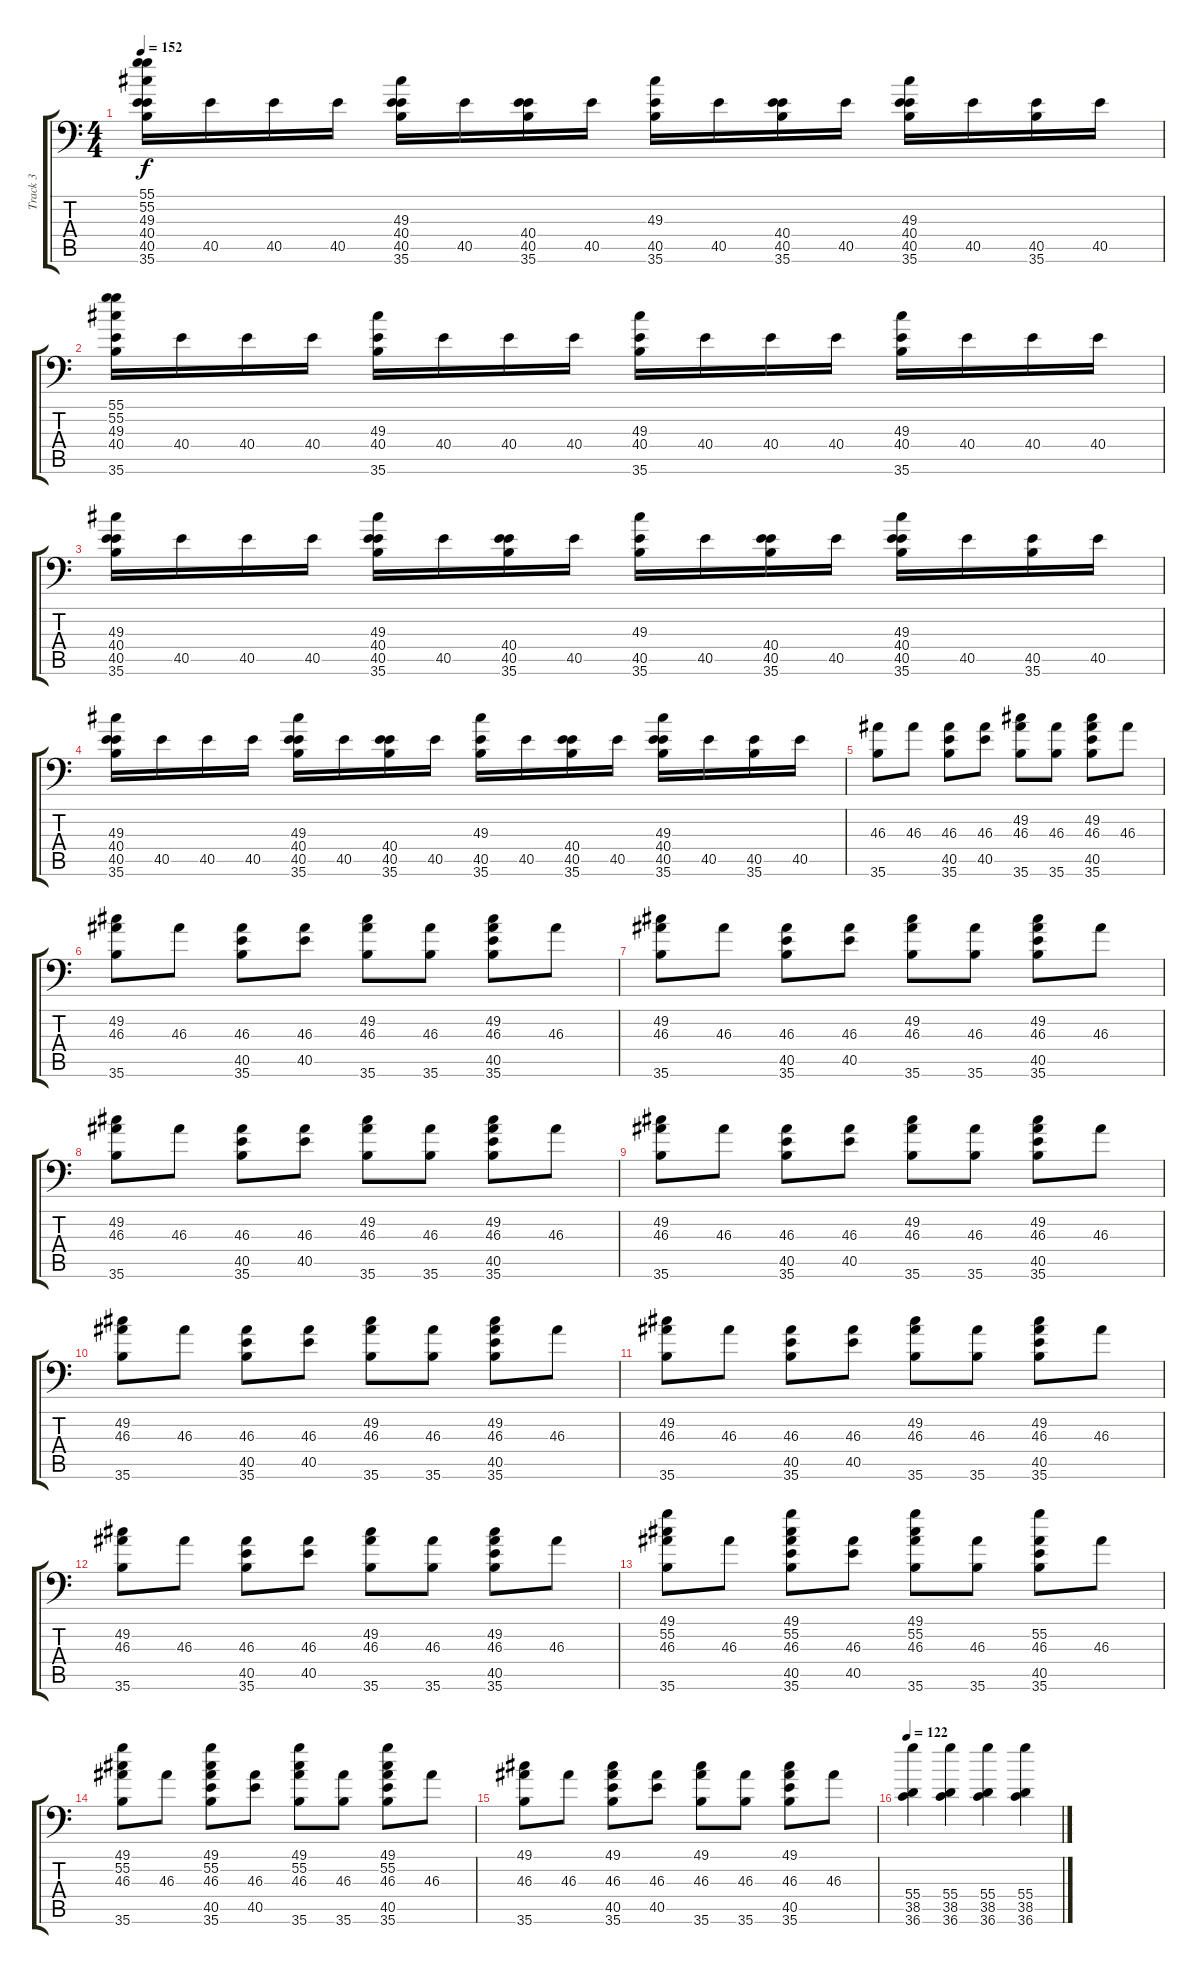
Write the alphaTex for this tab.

\track ("Track 3" "Track 3") {instrument acousticgrandpiano}
\staff {score tabs}
\tuning (C-1 C-1 C-1 C-1 C-1 C-1) {hide}
\ts (4 4)
\tempo 152
\clef f4
\ks c
(55.1 55.2 49.3 40.4 40.5 35.6).16{dy f} 40.5.16 40.5.16 40.5.16 (49.3 40.4 40.5 35.6).16 40.5.16 (40.4 40.5 35.6).16 40.5.16 (49.3 40.5 35.6).16 40.5.16 (40.4 40.5 35.6).16 40.5.16 (49.3 40.4 40.5 35.6).16 40.5.16 (40.5 35.6).16 40.5.16 |
(55.1 55.2 49.3 40.4 35.6).16 40.4.16 40.4.16 40.4.16 (49.3 40.4 35.6).16 40.4.16 40.4.16 40.4.16 (49.3 40.4 35.6).16 40.4.16 40.4.16 40.4.16 (49.3 40.4 35.6).16 40.4.16 40.4.16 40.4.16 |
(49.3 40.4 40.5 35.6).16 40.5.16 40.5.16 40.5.16 (49.3 40.4 40.5 35.6).16 40.5.16 (40.4 40.5 35.6).16 40.5.16 (49.3 40.5 35.6).16 40.5.16 (40.4 40.5 35.6).16 40.5.16 (49.3 40.4 40.5 35.6).16 40.5.16 (40.5 35.6).16 40.5.16 |
(49.3 40.4 40.5 35.6).16 40.5.16 40.5.16 40.5.16 (49.3 40.4 40.5 35.6).16 40.5.16 (40.4 40.5 35.6).16 40.5.16 (49.3 40.5 35.6).16 40.5.16 (40.4 40.5 35.6).16 40.5.16 (49.3 40.4 40.5 35.6).16 40.5.16 (40.5 35.6).16 40.5.16 |
(46.3 35.6).8 46.3.8 (46.3 40.5 35.6).8 (46.3 40.5).8 (49.2 46.3 35.6).8 (46.3 35.6).8 (49.2 46.3 40.5 35.6).8 46.3.8 |
(49.2 46.3 35.6).8 46.3.8 (46.3 40.5 35.6).8 (46.3 40.5).8 (49.2 46.3 35.6).8 (46.3 35.6).8 (49.2 46.3 40.5 35.6).8 46.3.8 |
(49.2 46.3 35.6).8 46.3.8 (46.3 40.5 35.6).8 (46.3 40.5).8 (49.2 46.3 35.6).8 (46.3 35.6).8 (49.2 46.3 40.5 35.6).8 46.3.8 |
(49.2 46.3 35.6).8 46.3.8 (46.3 40.5 35.6).8 (46.3 40.5).8 (49.2 46.3 35.6).8 (46.3 35.6).8 (49.2 46.3 40.5 35.6).8 46.3.8 |
(49.2 46.3 35.6).8 46.3.8 (46.3 40.5 35.6).8 (46.3 40.5).8 (49.2 46.3 35.6).8 (46.3 35.6).8 (49.2 46.3 40.5 35.6).8 46.3.8 |
(49.2 46.3 35.6).8 46.3.8 (46.3 40.5 35.6).8 (46.3 40.5).8 (49.2 46.3 35.6).8 (46.3 35.6).8 (49.2 46.3 40.5 35.6).8 46.3.8 |
(49.2 46.3 35.6).8 46.3.8 (46.3 40.5 35.6).8 (46.3 40.5).8 (49.2 46.3 35.6).8 (46.3 35.6).8 (49.2 46.3 40.5 35.6).8 46.3.8 |
(49.2 46.3 35.6).8 46.3.8 (46.3 40.5 35.6).8 (46.3 40.5).8 (49.2 46.3 35.6).8 (46.3 35.6).8 (49.2 46.3 40.5 35.6).8 46.3.8 |
(49.1 55.2 46.3 35.6).8 46.3.8 (49.1 55.2 46.3 40.5 35.6).8 (46.3 40.5).8 (49.1 55.2 46.3 35.6).8 (46.3 35.6).8 (55.2 46.3 40.5 35.6).8 46.3.8 |
(49.1 55.2 46.3 35.6).8 46.3.8 (49.1 55.2 46.3 40.5 35.6).8 (46.3 40.5).8 (49.1 55.2 46.3 35.6).8 (46.3 35.6).8 (49.1 55.2 46.3 40.5 35.6).8 46.3.8 |
(49.1 46.3 35.6).8 46.3.8 (49.1 46.3 40.5 35.6).8 (46.3 40.5).8 (49.1 46.3 35.6).8 (46.3 35.6).8 (49.1 46.3 40.5 35.6).8 46.3.8 |
\tempo 122
(55.4 38.5 36.6).4 (55.4 38.5 36.6).4 (55.4 38.5 36.6).4 (55.4 38.5 36.6).4
